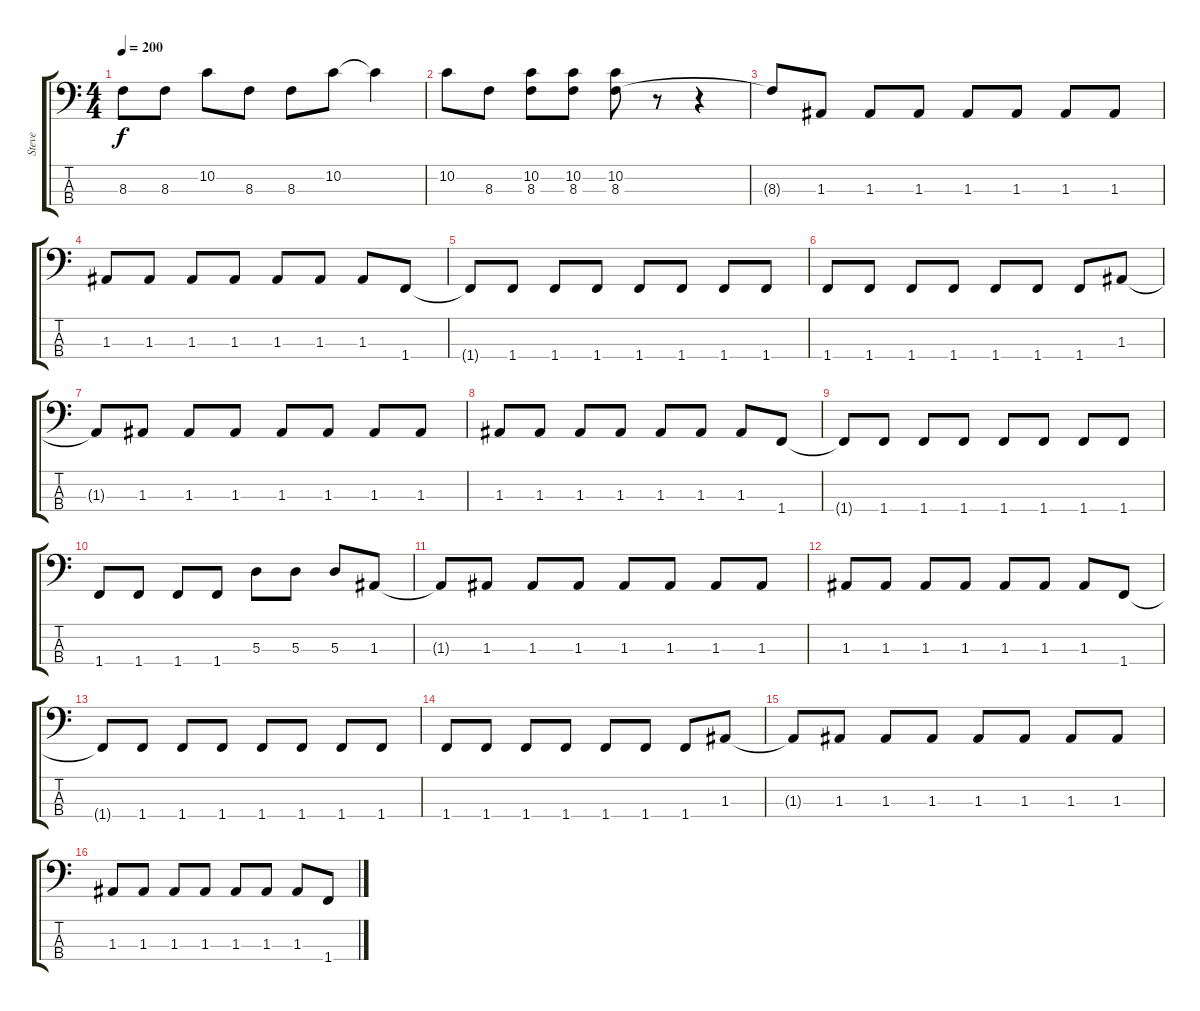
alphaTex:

\track ("Steve" "Steve") {instrument electricbassfinger}
\staff {score tabs}
\tuning (G2 D2 A1 E1) {hide}
\ts (4 4)
\tempo 200
\clef f4
\ks c
8.3.8{dy f} 8.3.8 10.2.8 8.3.8 8.3.8 10.2.8 10.2{t}.4 |
10.2.8 8.3.8 (10.2 8.3).8 (10.2 8.3).8 (10.2 8.3).8 r.8 r.4 |
8.3{t}.8 1.3.8 1.3.8 1.3.8 1.3.8 1.3.8 1.3.8 1.3.8 |
1.3.8 1.3.8 1.3.8 1.3.8 1.3.8 1.3.8 1.3.8 1.4.8 |
1.4{t}.8 1.4.8 1.4.8 1.4.8 1.4.8 1.4.8 1.4.8 1.4.8 |
1.4.8 1.4.8 1.4.8 1.4.8 1.4.8 1.4.8 1.4.8 1.3.8 |
1.3{t}.8 1.3.8 1.3.8 1.3.8 1.3.8 1.3.8 1.3.8 1.3.8 |
1.3.8 1.3.8 1.3.8 1.3.8 1.3.8 1.3.8 1.3.8 1.4.8 |
1.4{t}.8 1.4.8 1.4.8 1.4.8 1.4.8 1.4.8 1.4.8 1.4.8 |
1.4.8 1.4.8 1.4.8 1.4.8 5.3.8 5.3.8 5.3.8 1.3.8 |
1.3{t}.8 1.3.8 1.3.8 1.3.8 1.3.8 1.3.8 1.3.8 1.3.8 |
1.3.8 1.3.8 1.3.8 1.3.8 1.3.8 1.3.8 1.3.8 1.4.8 |
1.4{t}.8 1.4.8 1.4.8 1.4.8 1.4.8 1.4.8 1.4.8 1.4.8 |
1.4.8 1.4.8 1.4.8 1.4.8 1.4.8 1.4.8 1.4.8 1.3.8 |
1.3{t}.8 1.3.8 1.3.8 1.3.8 1.3.8 1.3.8 1.3.8 1.3.8 |
1.3.8 1.3.8 1.3.8 1.3.8 1.3.8 1.3.8 1.3.8 1.4.8
